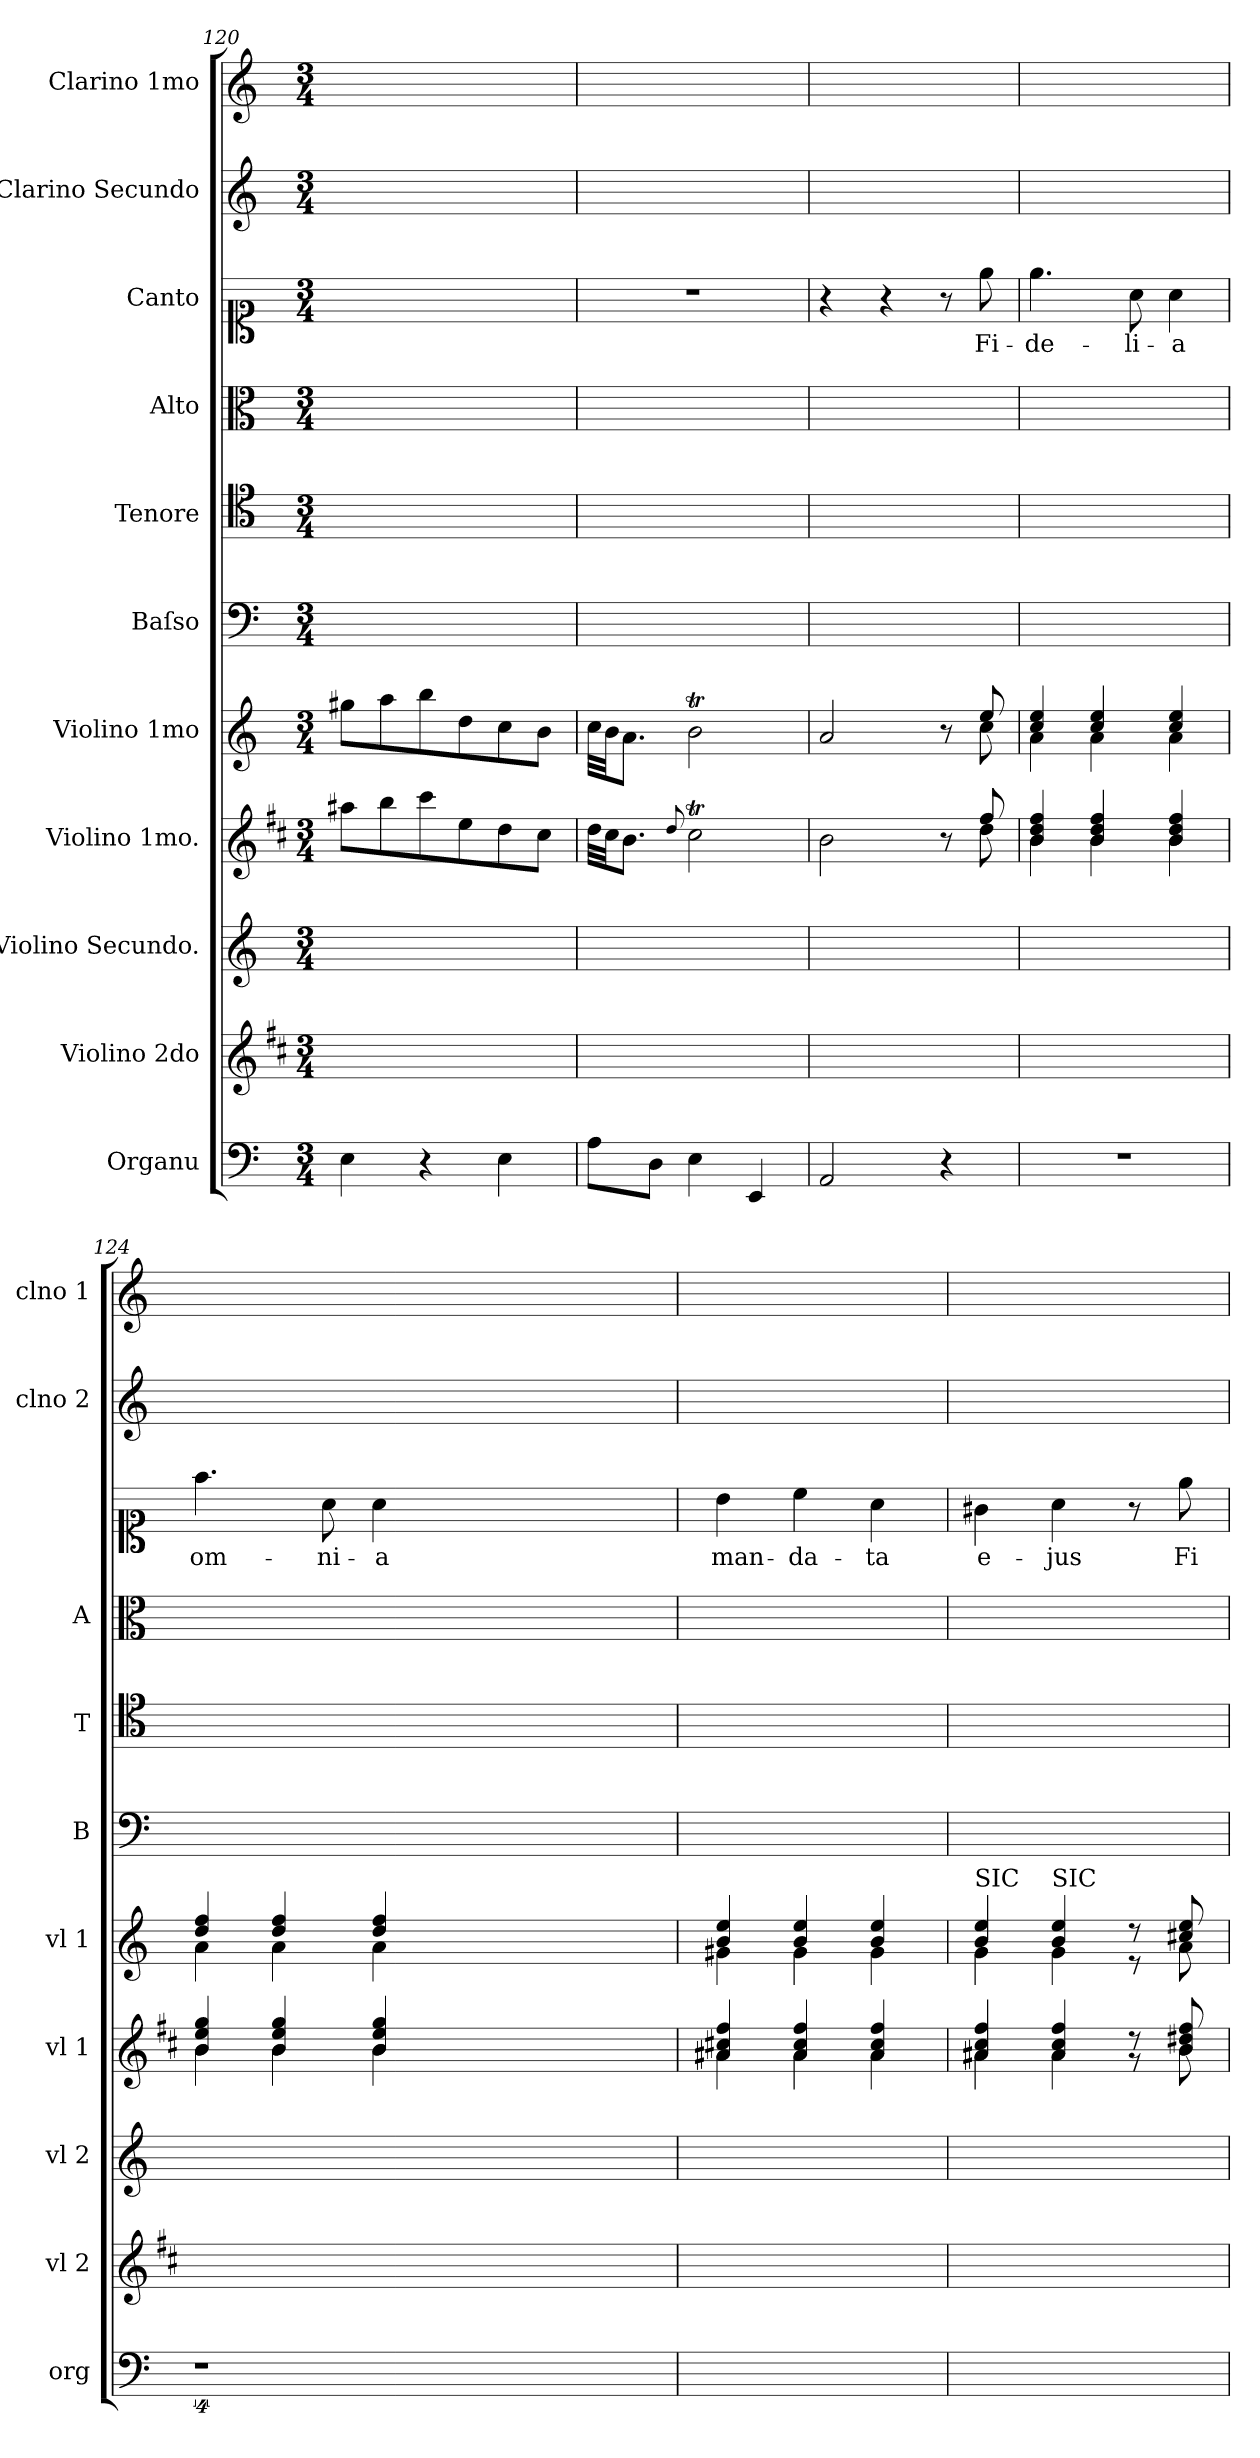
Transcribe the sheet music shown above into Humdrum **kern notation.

**kern	**kern	**kern	**kern	**dynam	**kern	**kern	**kern	**kern	**kern	**text	**kern	**kern
*part11	*part10	*part9	*part8	*part8	*part7	*part6	*part5	*part4	*part3	*part3	*part2	*part1
*staff11	*staff10	*staff9	*staff8	*staff8	*staff7	*staff6	*staff5	*staff4	*staff3	*staff3	*staff2	*staff1
*I"Organu	*I"Violino 2do	*I"Violino Secundo.	*I"Violino 1mo.	*	*I"Violino 1mo	*I"Baſso	*I"Tenore	*I"Alto	*I"Canto	*	*I"Clarino Secundo	*I"Clarino 1mo
*I'org	*I'vl 2	*I'vl 2	*I'vl 1	*	*I'vl 1	*I'B	*I'T	*I'A	*	*	*I'clno 2	*I'clno 1
*clefF4	*clefG2	*clefG2	*clefG2	*	*clefG2	*clefF4	*clefC4	*clefC3	*clefC1	*	*clefG2	*clefG2
*	*ITrd1c2	*	*ITrd1c2	*	*	*	*	*	*	*	*	*
*k[]	*k[]	*k[]	*k[]	*	*k[]	*k[]	*k[]	*k[]	*k[]	*	*k[]	*k[]
*M3/4	*M3/4	*M3/4	*M3/4	*	*M3/4	*M3/4	*M3/4	*M3/4	*M3/4	*	*M3/4	*M3/4
=120	=120	=120	=120	=120	=120	=120	=120	=120	=120	=120	=120	=120
4E\	2.ryy	2.ryy	8gg#X\L	.	8gg#X\L	2.ryy	2.ryy	2.ryy	2.ryy	.	2.ryy	4ryy
.	.	.	8aa\	.	8aa\	.	.	.	.	.	.	.
4r	.	.	8bb\	.	8bb\	.	.	.	.	.	.	4ryy
.	.	.	8dd\	.	8dd\	.	.	.	.	.	.	.
4E\	.	.	8cc\	.	8cc\	.	.	.	.	.	.	4ryy
.	.	.	8b\J	.	8b\J	.	.	.	.	.	.	.
=121	=121	=121	=121	=121	=121	=121	=121	=121	=121	=121	=121	=121
8A\L	2.ryy	2.ryy	32cc\LLL	.	32cc\LLL	2.ryy	2.ryy	2.ryy	2.r	.	2.ryy	4ryy
.	.	.	32b\JJ	.	32b\JJ	.	.	.	.	.	.	.
.	.	.	8.a\J	.	8.a\J	.	.	.	.	.	.	.
8D\J	.	.	.	.	.	.	.	.	.	.	.	.
.	.	.	8qqcc/	.	.	.	.	.	.	.	.	.
4E\	.	.	2bt\	.	2bt\	.	.	.	.	.	.	4ryy
4EE/	.	.	.	.	.	.	.	.	.	.	.	4ryy
=122	=122	=122	=122	=122	=122	=122	=122	=122	=122	=122	=122	=122
*	*	*	*^	*	*^	*	*	*	*	*	*	*
2AA/	2.ryy	2.ryy	2a\	2ryy	.	2a/	2ryy	2.ryy	2.ryy	2.ryy	4r	.	2.ryy	4ryy
.	.	.	.	.	.	.	.	.	.	.	4r	.	.	4ryy
4r	.	.	8r	8ryy	.	8r	8ryy	.	.	.	8r	.	.	4ryy
.	.	.	8ee/	8cc\	.	8ee/	8cc\	.	.	.	8ee\	Fi-	.	.
=123	=123	=123	=123	=123	=123	=123	=123	=123	=123	=123	=123	=123	=123	=123
2.r	2.ryy	2.ryy	4a/ 4cc/ 4ee/	4a\	Piano	4cc/ 4ee/	4a\	2.ryy	2.ryy	2.ryy	4.ee\	-de-	2.ryy	4ryy
.	.	.	4a/ 4cc/ 4ee/	4a\	.	4cc/ 4ee/	4a\	.	.	.	.	.	.	4ryy
.	.	.	.	.	.	.	.	.	.	.	8a\	-li-	.	.
.	.	.	4a/ 4cc/ 4ee/	4a\	.	4cc/ 4ee/	4a\	.	.	.	4a\	-a	.	4ryy
=124	=124	=124	=124	=124	=124	=124	=124	=124	=124	=124	=124	=124	=124	=124
4%9r	2.ryy	2.ryy	4a/ 4dd/ 4ff/	4a\	.	4dd/ 4ff/	4a\	2.ryy	2.ryy	2.ryy	4.ff\	om-	2.ryy	4ryy
.	.	.	4a/ 4dd/ 4ff/	4a\	.	4dd/ 4ff/	4a\	.	.	.	.	.	.	4ryy
.	.	.	.	.	.	.	.	.	.	.	8a\	-ni-	.	.
.	.	.	4a/ 4dd/ 4ff/	4a\	.	4dd/ 4ff/	4a\	.	.	.	4a\	-a	.	4ryy
.	1.ryy	1.ryy	1.ryy	1.ryy	.	1.ryy	1.ryy	1.ryy	1.ryy	1.ryy	1.ryy	.	1.ryy	1.ryy
=125	=125	=125	=125	=125	=125	=125	=125	=125	=125	=125	=125	=125	=125	=125
2.ryy	2.ryy	2.ryy	4g#X/ 4bn/ 4ee/	4g#X\	.	4b/ 4ee/	4g#X\	2.ryy	2.ryy	2.ryy	4b\	man-	2.ryy	4ryy
.	.	.	4g#/ 4b/ 4ee/	4g#\	.	4b/ 4ee/	4g#\	.	.	.	4cc\	-da-	.	4ryy
.	.	.	4g#/ 4b/ 4ee/	4g#\	.	4b/ 4ee/	4g#\	.	.	.	4a\	-ta	.	4ryy
=126	=126	=126	=126	=126	=126	=126	=126	=126	=126	=126	=126	=126	=126	=126
!	!	!	!	!	!	!LO:TX:a:t=SIC	!	!	!	!	!	!	!	!
2.ryy	2.ryy	2.ryy	4g#X/ 4b/ 4ee/	4g#X\	.	4b/ 4ee/	4g\	2.ryy	2.ryy	2.ryy	4g#X\	e-	2.ryy	4ryy
!	!	!	!	!	!	!LO:TX:a:t=SIC	!	!	!	!	!	!	!	!
.	.	.	4g#/ 4b/ 4ee/	4g#\	.	4b/ 4ee/	4g\	.	.	.	4a\	-jus	.	4ryy
.	.	.	8r	8r	.	8r	8r	.	.	.	8r	.	.	4ryy
.	.	.	8a/ 8cc#X/ 8ee/	8a\	.	8cc#X/ 8ee/	8a\	.	.	.	8ee\	Fi-	.	.
*	*	*	*v	*v	*	*	*	*	*	*	*	*	*	*
*	*	*	*	*	*v	*v	*	*	*	*	*	*	*
=	=	=	=	=	=	=	=	=	=	=	=	=
*-	*-	*-	*-	*-	*-	*-	*-	*-	*-	*-	*-	*-
